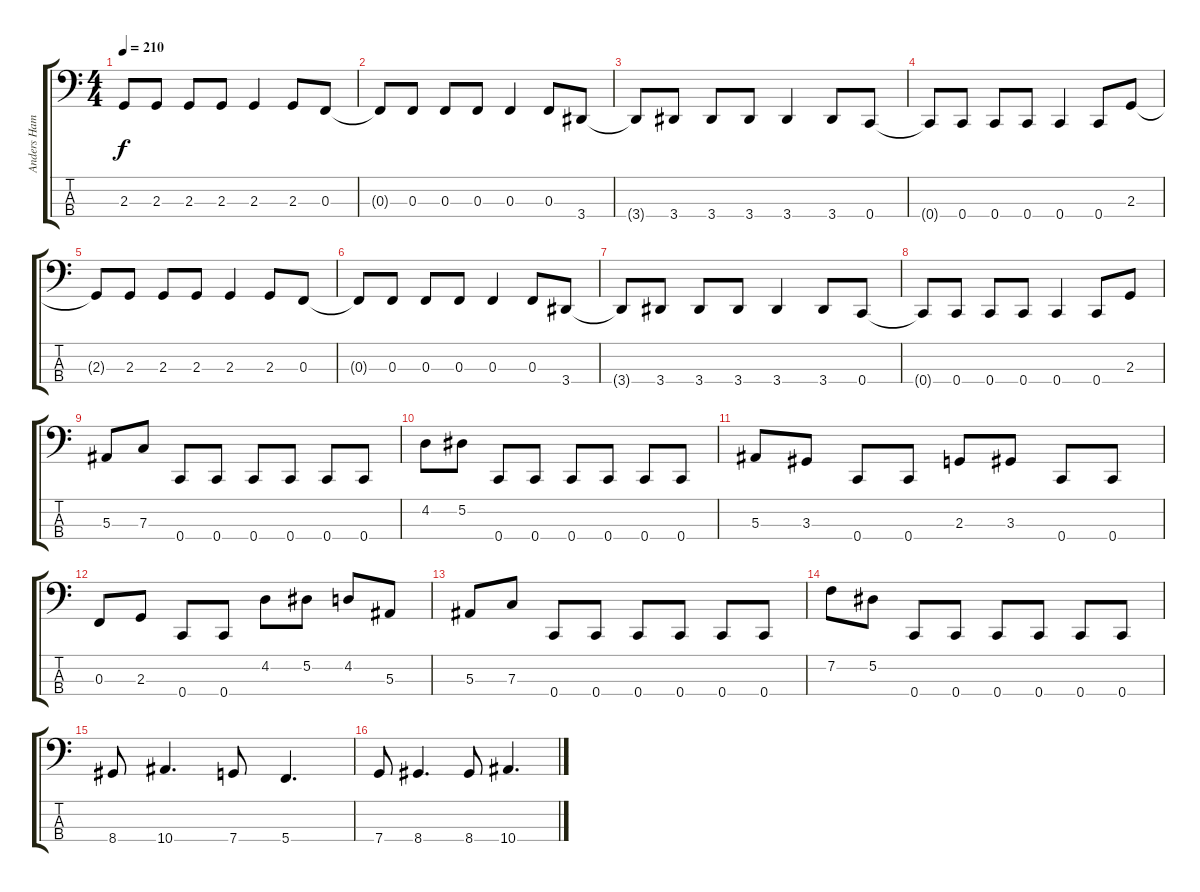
\track ("Anders Hammer" "Anders Ham") {instrument slapbass1}
\staff {score tabs}
\tuning (Eb2 Bb1 F1 C1) {hide}
\ts (4 4)
\tempo 210
\clef f4
\ks c
2.3{t}.8{dy f} 2.3.8 2.3.8 2.3.8 2.3.4 2.3.8 0.3.8 |
0.3{t}.8 0.3.8 0.3.8 0.3.8 0.3.4 0.3.8 3.4.8 |
3.4{t}.8 3.4.8 3.4.8 3.4.8 3.4.4 3.4.8 0.4.8 |
0.4{t}.8 0.4.8 0.4.8 0.4.8 0.4.4 0.4.8 2.3.8 |
2.3{t}.8 2.3.8 2.3.8 2.3.8 2.3.4 2.3.8 0.3.8 |
0.3{t}.8 0.3.8 0.3.8 0.3.8 0.3.4 0.3.8 3.4.8 |
3.4{t}.8 3.4.8 3.4.8 3.4.8 3.4.4 3.4.8 0.4.8 |
0.4{t}.8 0.4.8 0.4.8 0.4.8 0.4.4 0.4.8 2.3.8 |
5.3.8 7.3.8 0.4.8 0.4.8 0.4.8 0.4.8 0.4.8 0.4.8 |
4.2.8 5.2.8 0.4.8 0.4.8 0.4.8 0.4.8 0.4.8 0.4.8 |
5.3.8 3.3.8 0.4.8 0.4.8 2.3.8 3.3.8 0.4.8 0.4.8 |
0.3.8 2.3.8 0.4.8 0.4.8 4.2.8 5.2.8 4.2.8 5.3.8 |
5.3.8 7.3.8 0.4.8 0.4.8 0.4.8 0.4.8 0.4.8 0.4.8 |
7.2.8 5.2.8 0.4.8 0.4.8 0.4.8 0.4.8 0.4.8 0.4.8 |
8.4.8 10.4.4{d} 7.4.8 5.4.4{d} |
7.4.8 8.4.4{d} 8.4.8 10.4.4{d}
